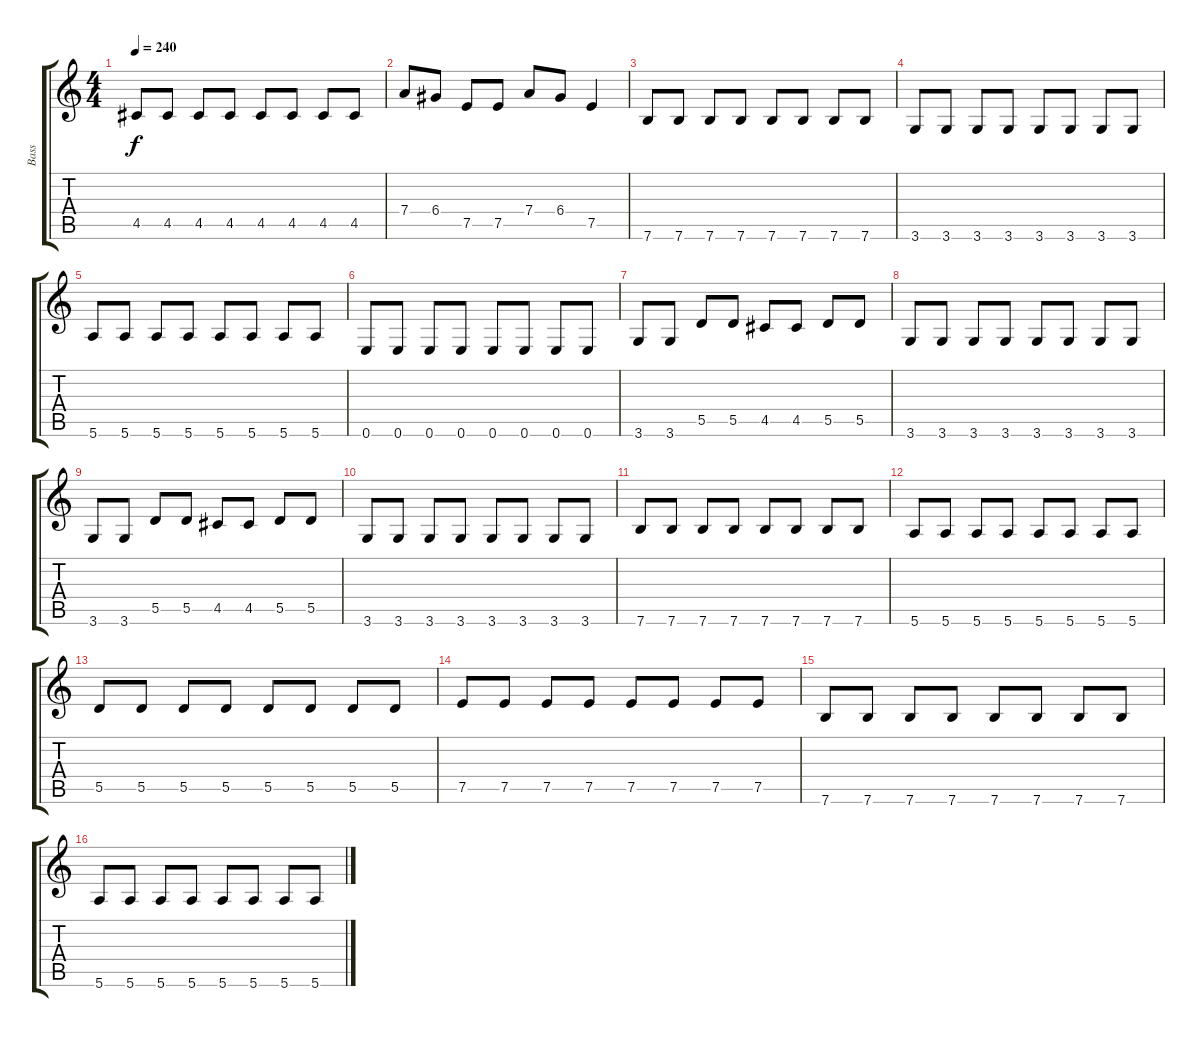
\track ("Bass" "Bass") {instrument electricbasspick}
\staff {score tabs}
\tuning (E4 B3 G3 D3 A2 E2) {hide}
\ts (4 4)
\tempo 240
\clef g2
\ks c
4.5.8{dy f} 4.5.8 4.5.8 4.5.8 4.5.8 4.5.8 4.5.8 4.5.8 |
7.4.8 6.4.8 7.5.8 7.5.8 7.4.8 6.4.8 7.5.4 |
7.6.8 7.6.8 7.6.8 7.6.8 7.6.8 7.6.8 7.6.8 7.6.8 |
3.6.8 3.6.8 3.6.8 3.6.8 3.6.8 3.6.8 3.6.8 3.6.8 |
5.6.8 5.6.8 5.6.8 5.6.8 5.6.8 5.6.8 5.6.8 5.6.8 |
0.6.8 0.6.8 0.6.8 0.6.8 0.6.8 0.6.8 0.6.8 0.6.8 |
3.6.8 3.6.8 5.5.8 5.5.8 4.5.8 4.5.8 5.5.8 5.5.8 |
3.6.8 3.6.8 3.6.8 3.6.8 3.6.8 3.6.8 3.6.8 3.6.8 |
3.6.8 3.6.8 5.5.8 5.5.8 4.5.8 4.5.8 5.5.8 5.5.8 |
3.6.8 3.6.8 3.6.8 3.6.8 3.6.8 3.6.8 3.6.8 3.6.8 |
7.6.8 7.6.8 7.6.8 7.6.8 7.6.8 7.6.8 7.6.8 7.6.8 |
5.6.8 5.6.8 5.6.8 5.6.8 5.6.8 5.6.8 5.6.8 5.6.8 |
5.5.8 5.5.8 5.5.8 5.5.8 5.5.8 5.5.8 5.5.8 5.5.8 |
7.5.8 7.5.8 7.5.8 7.5.8 7.5.8 7.5.8 7.5.8 7.5.8 |
7.6.8 7.6.8 7.6.8 7.6.8 7.6.8 7.6.8 7.6.8 7.6.8 |
5.6.8 5.6.8 5.6.8 5.6.8 5.6.8 5.6.8 5.6.8 5.6.8
